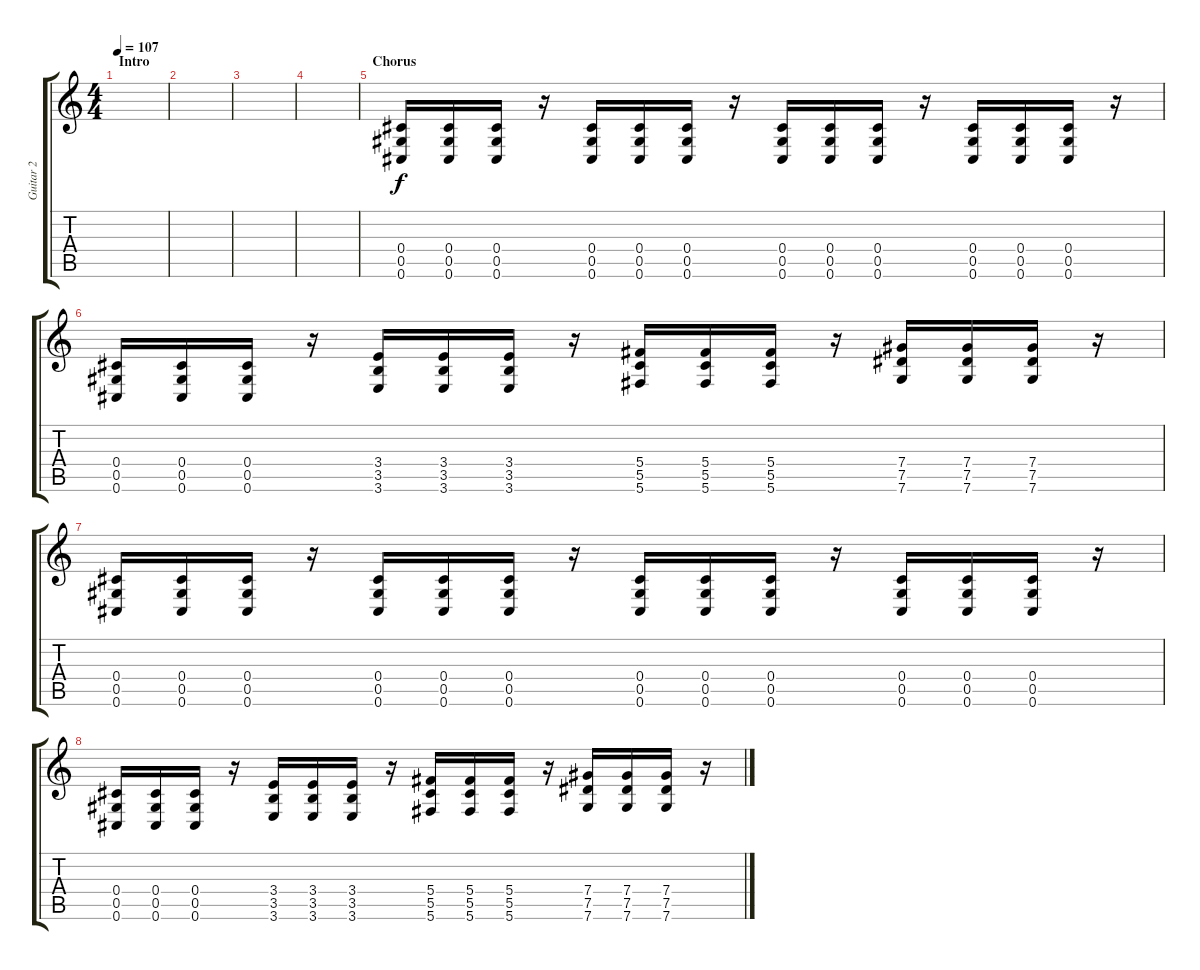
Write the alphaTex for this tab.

\track ("Guitar 2" "Guitar 2") {instrument distortionguitar}
\staff {score tabs}
\tuning (Eb4 Bb3 Gb3 Db3 Ab2 Db2) {hide}
\ts (4 4)
\section ("" "Intro")
\tempo 107
\clef g2
\ks c
|
|
|
|
\section ("" "Chorus")
(0.4 0.5 0.6).16 (0.4 0.5 0.6).16 (0.4 0.5 0.6).16 r.16 (0.4 0.5 0.6).16 (0.4 0.5 0.6).16 (0.4 0.5 0.6).16 r.16 (0.4 0.5 0.6).16 (0.4 0.5 0.6).16 (0.4 0.5 0.6).16 r.16 (0.4 0.5 0.6).16 (0.4 0.5 0.6).16 (0.4 0.5 0.6).16 r.16 |
(0.4 0.5 0.6).16 (0.4 0.5 0.6).16 (0.4 0.5 0.6).16 r.16 (3.4 3.5 3.6).16 (3.4 3.5 3.6).16 (3.4 3.5 3.6).16 r.16 (5.4 5.5 5.6).16 (5.4 5.5 5.6).16 (5.4 5.5 5.6).16 r.16 (7.4 7.5 7.6).16 (7.4 7.5 7.6).16 (7.4 7.5 7.6).16 r.16 |
(0.4 0.5 0.6).16 (0.4 0.5 0.6).16 (0.4 0.5 0.6).16 r.16 (0.4 0.5 0.6).16 (0.4 0.5 0.6).16 (0.4 0.5 0.6).16 r.16 (0.4 0.5 0.6).16 (0.4 0.5 0.6).16 (0.4 0.5 0.6).16 r.16 (0.4 0.5 0.6).16 (0.4 0.5 0.6).16 (0.4 0.5 0.6).16 r.16 |
(0.4 0.5 0.6).16 (0.4 0.5 0.6).16 (0.4 0.5 0.6).16 r.16 (3.4 3.5 3.6).16 (3.4 3.5 3.6).16 (3.4 3.5 3.6).16 r.16 (5.4 5.5 5.6).16 (5.4 5.5 5.6).16 (5.4 5.5 5.6).16 r.16 (7.4 7.5 7.6).16 (7.4 7.5 7.6).16 (7.4 7.5 7.6).16 r.16
